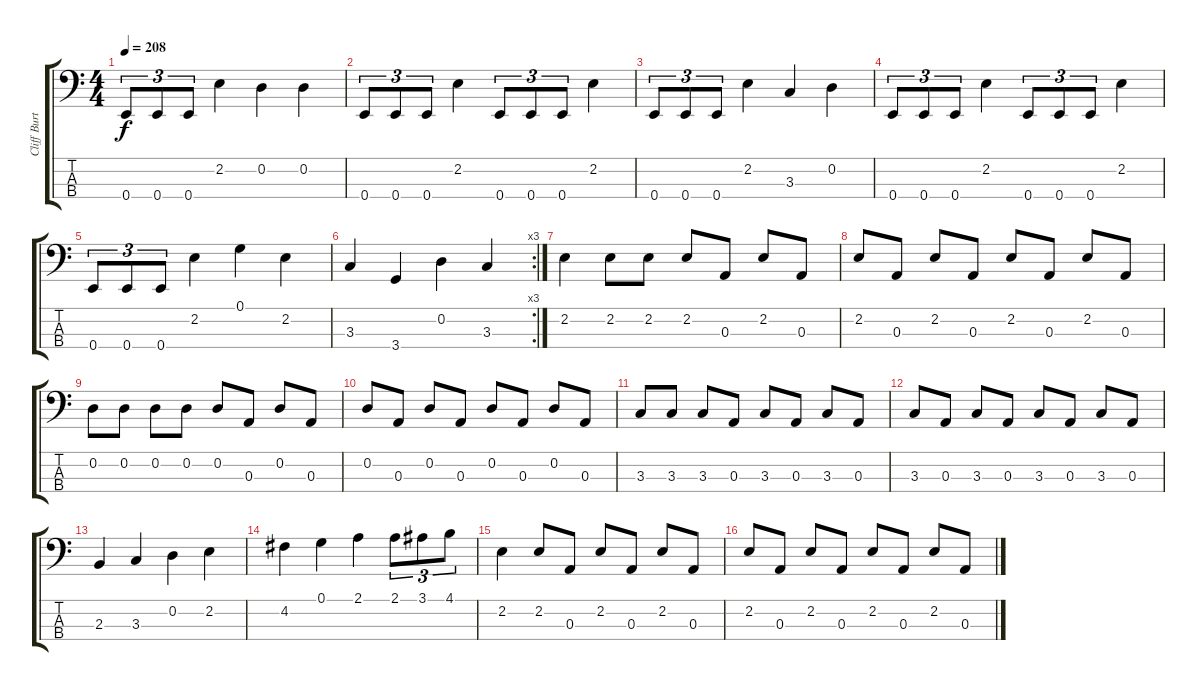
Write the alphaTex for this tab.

\track ("Cliff Burton (Bass)" "Cliff Burt") {instrument electricbassfinger}
\staff {score tabs}
\tuning (G2 D2 A1 E1) {hide}
\ts (4 4)
\tempo 208
\clef f4
\ks c
0.4.8{tu (3 2) dy f} 0.4.8{tu (3 2)} 0.4.8{tu (3 2)} 2.2.4 0.2.4 0.2.4 |
0.4.8{tu (3 2)} 0.4.8{tu (3 2)} 0.4.8{tu (3 2)} 2.2.4 0.4.8{tu (3 2)} 0.4.8{tu (3 2)} 0.4.8{tu (3 2)} 2.2.4 |
0.4.8{tu (3 2)} 0.4.8{tu (3 2)} 0.4.8{tu (3 2)} 2.2.4 3.3.4 0.2.4 |
0.4.8{tu (3 2)} 0.4.8{tu (3 2)} 0.4.8{tu (3 2)} 2.2.4 0.4.8{tu (3 2)} 0.4.8{tu (3 2)} 0.4.8{tu (3 2)} 2.2.4 |
0.4.8{tu (3 2)} 0.4.8{tu (3 2)} 0.4.8{tu (3 2)} 2.2.4 0.1.4 2.2.4 |
\rc 3
3.3.4 3.4.4 0.2.4 3.3.4 |
2.2.4 2.2.8 2.2.8 2.2.8 0.3.8 2.2.8 0.3.8 |
2.2.8 0.3.8 2.2.8 0.3.8 2.2.8 0.3.8 2.2.8 0.3.8 |
0.2.8 0.2.8 0.2.8 0.2.8 0.2.8 0.3.8 0.2.8 0.3.8 |
0.2.8 0.3.8 0.2.8 0.3.8 0.2.8 0.3.8 0.2.8 0.3.8 |
3.3.8 3.3.8 3.3.8 0.3.8 3.3.8 0.3.8 3.3.8 0.3.8 |
3.3.8 0.3.8 3.3.8 0.3.8 3.3.8 0.3.8 3.3.8 0.3.8 |
2.3.4 3.3.4 0.2.4 2.2.4 |
4.2.4 0.1.4 2.1.4 2.1.8{tu (3 2)} 3.1.8{tu (3 2)} 4.1.8{tu (3 2)} |
2.2.4 2.2.8 0.3.8 2.2.8 0.3.8 2.2.8 0.3.8 |
2.2.8 0.3.8 2.2.8 0.3.8 2.2.8 0.3.8 2.2.8 0.3.8
